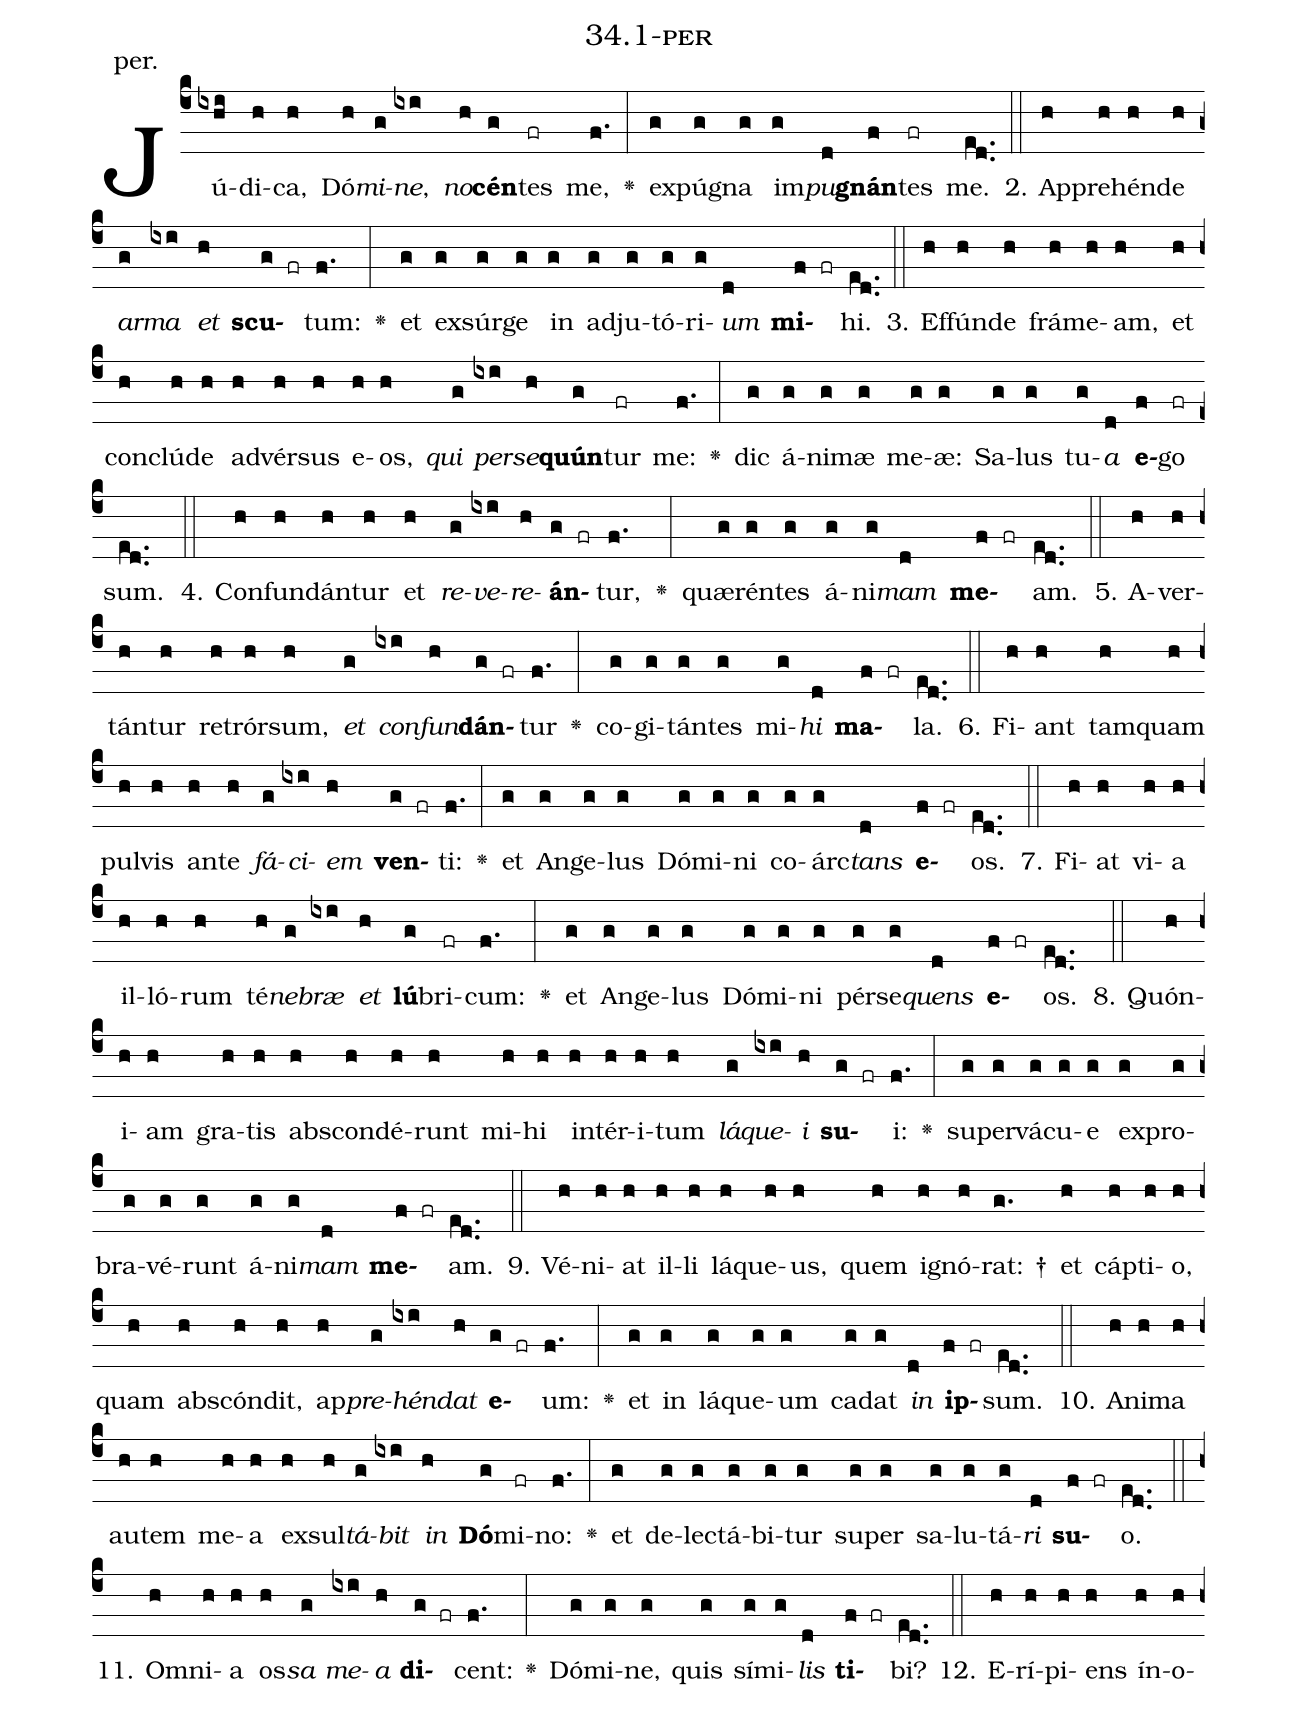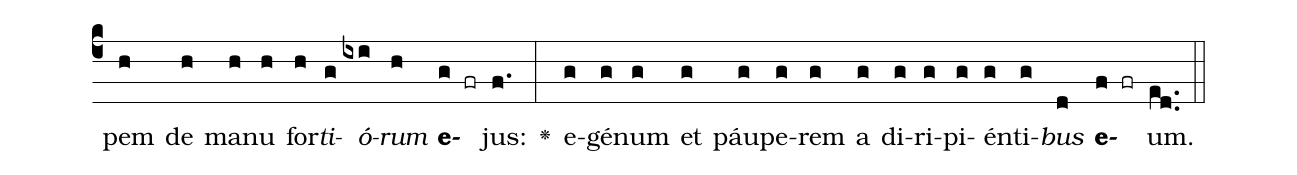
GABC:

name: 34.1-per;
annotation: per.;
%%
(c4)Jú(ixhi)di(h)ca,(h) Dó(h)<i>mi</i>(g)<i>ne</i>,(ixi) <i>no</i>(h)<b>cén</b>(g)tes(fr) me,(f.) <v>\greheightstar</v>(:) ex(g)pú(g)gna(g) im(g)<i>pu</i>(d)<b>gnán</b>(f)tes(fr) me.(ed..) (::)
2. Ap(h)pre(h)hén(h)de(h) <i>ar</i>(g)<i>ma</i>(ixi) <i>et</i>(h) <b>scu</b>(g fr)tum:(f.) <v>\greheightstar</v>(:) et(g) ex(g)súr(g)ge(g) in(g) ad(g)ju(g)tó(g)ri(g)<i>um</i>(d) <b>mi</b>(f fr)hi.(ed..) (::)
3. Ef(h)fún(h)de(h) frá(h)me(h)am,(h) et(h) con(h)clú(h)de(h) ad(h)vér(h)sus(h) e(h)os,(h) <i>qui</i>(g) <i>per</i>(ixi)<i>se</i>(h)<b>quún</b>(g)tur(fr) me:(f.) <v>\greheightstar</v>(:) dic(g) á(g)ni(g)mæ(g) me(g)æ:(g) Sa(g)lus(g) tu(g)<i>a</i>(d) <b>e</b>(f)go(fr) sum.(ed..) (::)
4. Con(h)fun(h)dán(h)tur(h) et(h) <i>re</i>(g)<i>ve</i>(ixi)<i>re</i>(h)<b>án</b>(g fr)tur,(f.) <v>\greheightstar</v>(:) quæ(g)rén(g)tes(g) á(g)ni(g)<i>mam</i>(d) <b>me</b>(f fr)am.(ed..) (::)
5. A(h)ver(h)tán(h)tur(h) re(h)trór(h)sum,(h) <i>et</i>(g) <i>con</i>(ixi)<i>fun</i>(h)<b>dán</b>(g fr)tur(f.) <v>\greheightstar</v>(:) co(g)gi(g)tán(g)tes(g) mi(g)<i>hi</i>(d) <b>ma</b>(f fr)la.(ed..) (::)
6. Fi(h)ant(h) tam(h)quam(h) pul(h)vis(h) an(h)te(h) <i>fá</i>(g)<i>ci</i>(ixi)<i>em</i>(h) <b>ven</b>(g fr)ti:(f.) <v>\greheightstar</v>(:) et(g) An(g)ge(g)lus(g) Dó(g)mi(g)ni(g) co(g)árc(g)<i>tans</i>(d) <b>e</b>(f fr)os.(ed..) (::)
7. Fi(h)at(h) vi(h)a(h) il(h)ló(h)rum(h) té(h)<i>ne</i>(g)<i>bræ</i>(ixi) <i>et</i>(h) <b>lú</b>(g)bri(fr)cum:(f.) <v>\greheightstar</v>(:) et(g) An(g)ge(g)lus(g) Dó(g)mi(g)ni(g) pér(g)se(g)<i>quens</i>(d) <b>e</b>(f fr)os.(ed..) (::)
8. Quón(h)i(h)am(h) gra(h)tis(h) abs(h)con(h)dé(h)runt(h) mi(h)hi(h) in(h)tér(h)i(h)tum(h) <i>lá</i>(g)<i>que</i>(ixi)<i>i</i>(h) <b>su</b>(g fr)i:(f.) <v>\greheightstar</v>(:) su(g)per(g)vá(g)cu(g)e(g) ex(g)pro(g)bra(g)vé(g)runt(g) á(g)ni(g)<i>mam</i>(d) <b>me</b>(f fr)am.(ed..) (::)
9. Vé(h)ni(h)at(h) il(h)li(h) lá(h)que(h)us,(h) quem(h) i(h)gnó(h)rat: †(g.) et(h) cáp(h)ti(h)o,(h) quam(h) abs(h)cón(h)dit,(h) ap(h)<i>pre</i>(g)<i>hén</i>(ixi)<i>dat</i>(h) <b>e</b>(g fr)um:(f.) <v>\greheightstar</v>(:) et(g) in(g) lá(g)que(g)um(g) ca(g)dat(g) <i>in</i>(d) <b>ip</b>(f fr)sum.(ed..) (::)
10. A(h)ni(h)ma(h) au(h)tem(h) me(h)a(h) ex(h)sul(h)<i>tá</i>(g)<i>bit</i>(ixi) <i>in</i>(h) <b>Dó</b>(g)mi(fr)no:(f.) <v>\greheightstar</v>(:) et(g) de(g)lec(g)tá(g)bi(g)tur(g) su(g)per(g) sa(g)lu(g)tá(g)<i>ri</i>(d) <b>su</b>(f fr)o.(ed..) (::)
11. Om(h)ni(h)a(h) os(h)<i>sa</i>(g) <i>me</i>(ixi)<i>a</i>(h) <b>di</b>(g fr)cent:(f.) <v>\greheightstar</v>(:) Dó(g)mi(g)ne,(g) quis(g) sí(g)mi(g)<i>lis</i>(d) <b>ti</b>(f fr)bi?(ed..) (::)
12. E(h)rí(h)pi(h)ens(h) ín(h)o(h)pem(h) de(h) ma(h)nu(h) for(h)<i>ti</i>(g)<i>ó</i>(ixi)<i>rum</i>(h) <b>e</b>(g fr)jus:(f.) <v>\greheightstar</v>(:) e(g)gé(g)num(g) et(g) páu(g)pe(g)rem(g) a(g) di(g)ri(g)pi(g)én(g)ti(g)<i>bus</i>(d) <b>e</b>(f fr)um.(ed..) (::)
